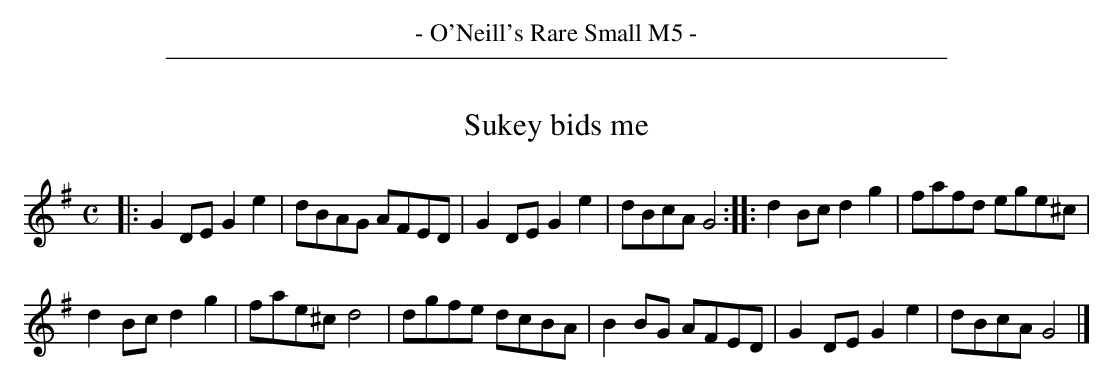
X:1
T: Sukey bids me
M: C
L: 1/8
K: G
|:\
G2DE G2e2 | dBAG AFED | G2DE G2e2 | dBcA G4 :: d2Bc d2g2 | fafd ege^c |
d2Bc d2g2 | fae^c d4 | dgfe dcBA | B2BG AFED | G2DE G2e2 | dBcA G4 |]
